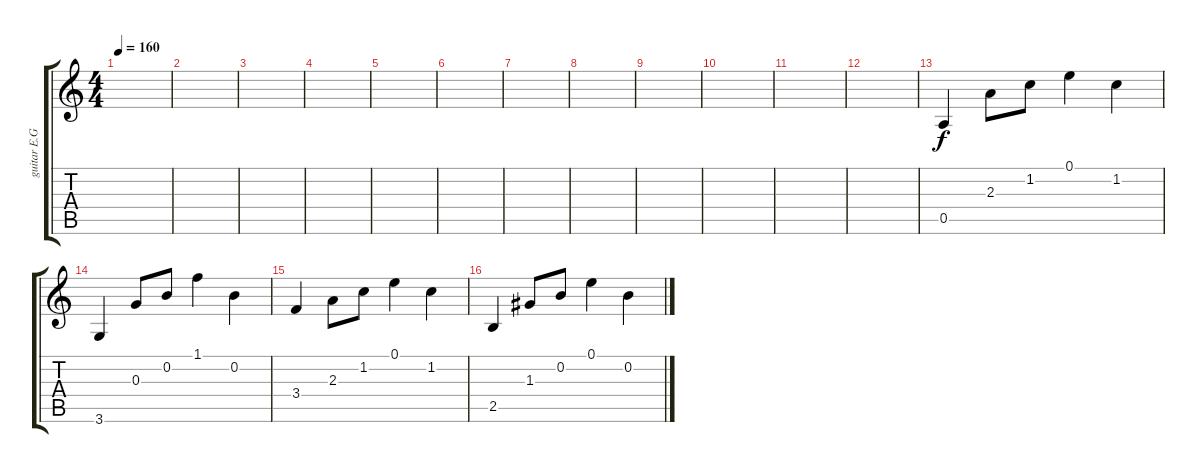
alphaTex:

\track ("guitar E.GHE" "guitar E.G") {instrument electricguitarclean}
\staff {score tabs}
\tuning (E4 B3 G3 D3 A2 E2) {hide}
\ts (4 4)
\tempo 160
\clef g2
\ks c
|
|
|
|
|
|
|
|
|
|
|
|
0.5.4 2.3.8 1.2.8 0.1.4 1.2.4 |
3.6.4 0.3.8 0.2.8 1.1.4 0.2.4 |
3.4.4 2.3.8 1.2.8 0.1.4 1.2.4 |
2.5.4 1.3.8 0.2.8 0.1.4 0.2.4
